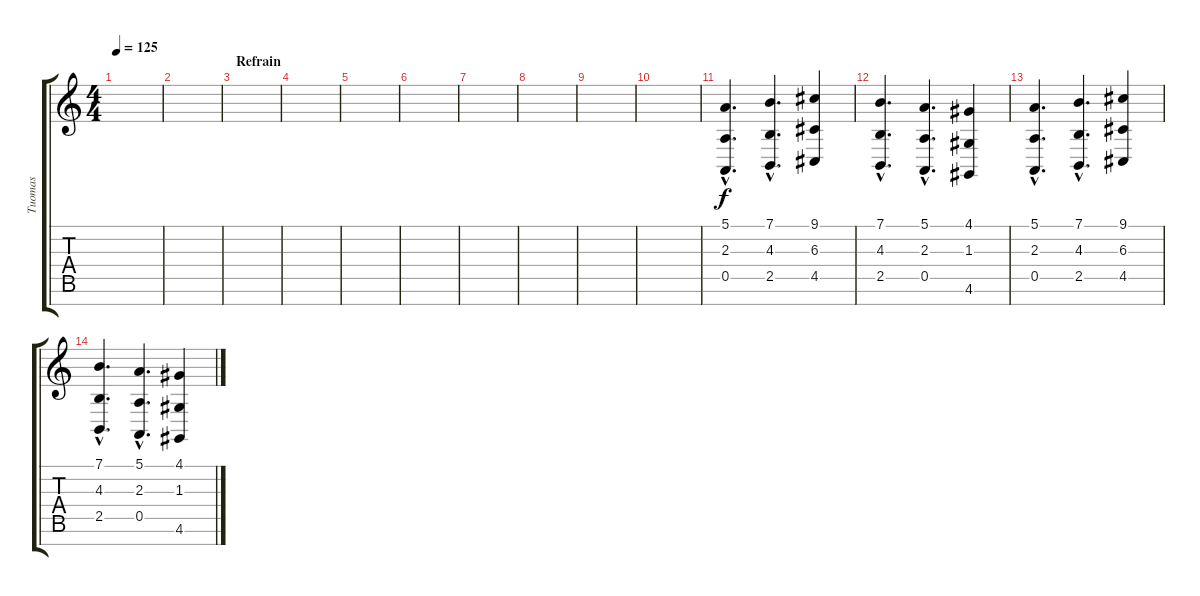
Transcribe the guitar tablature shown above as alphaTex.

\track ("Tuomas" "Tuomas") {instrument pad2warm}
\staff {score tabs}
\tuning (E4 B3 G3 D3 A2 E2 B1) {hide}
\ts (4 4)
\tempo 125
\clef g2
\ks c
|
|
\section ("" "Refrain")
|
|
|
|
|
|
|
|
(5.1{hac} 2.3{hac} 0.5{hac}).4{d volume 7 instrument synthstrings1} (7.1{hac} 4.3{hac} 2.5{hac}).4{d} (9.1 6.3 4.5).4 |
(7.1{hac} 4.3{hac} 2.5{hac}).4{d} (5.1{hac} 2.3{hac} 0.5{hac}).4{d} (4.1 1.3 4.6).4 |
(5.1{hac} 2.3{hac} 0.5{hac}).4{d} (7.1{hac} 4.3{hac} 2.5{hac}).4{d} (9.1 6.3 4.5).4 |
(7.1{hac} 4.3{hac} 2.5{hac}).4{d} (5.1{hac} 2.3{hac} 0.5{hac}).4{d} (4.1 1.3 4.6).4
